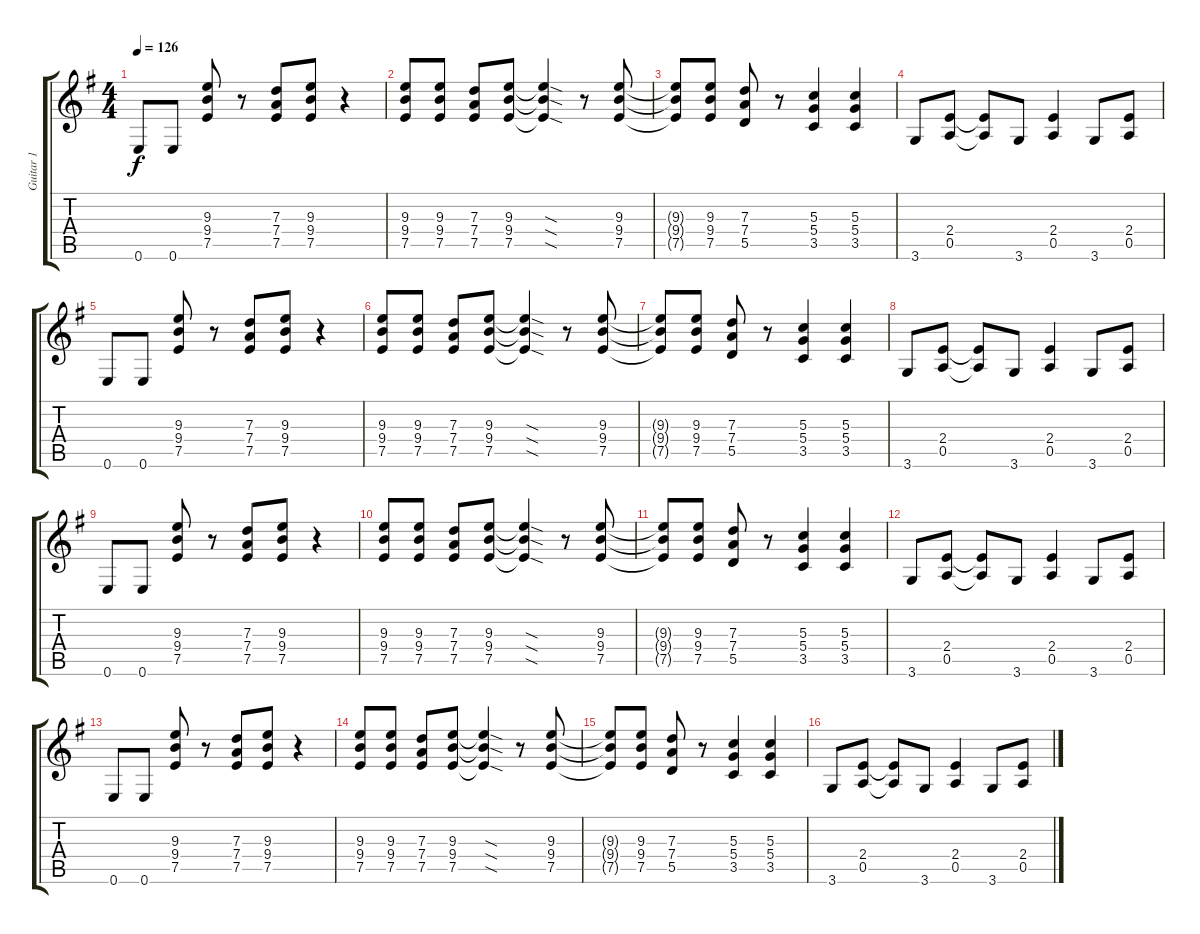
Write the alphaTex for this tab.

\track ("Guitar 1" "Guitar 1") {instrument overdrivenguitar}
\staff {score tabs}
\tuning (E4 B3 G3 D3 A2 E2) {hide}
\ts (4 4)
\tempo 126
\clef g2
\ks g
0.6.8{dy f} 0.6.8 (9.3 9.4 7.5).8 r.8 (7.3 7.4 7.5).8 (9.3 9.4 7.5).8 r.4 |
(9.3 9.4 7.5).8 (9.3 9.4 7.5).8 (7.3 7.4 7.5).8 (9.3 9.4 7.5).8 (9.3{sod t} 9.4{sod t} 7.5{sod t}).4 r.8 (9.3 9.4 7.5).8 |
(9.3{t} 9.4{t} 7.5{t}).8 (9.3 9.4 7.5).8 (7.3 7.4 5.5).8 r.8 (5.3 5.4 3.5).4 (5.3 5.4 3.5).4 |
3.6.8 (2.4 0.5).8 (2.4{t} 0.5{t}).8 3.6.8 (2.4 0.5).4 3.6.8 (2.4 0.5).8 |
0.6.8 0.6.8 (9.3 9.4 7.5).8 r.8 (7.3 7.4 7.5).8 (9.3 9.4 7.5).8 r.4 |
(9.3 9.4 7.5).8 (9.3 9.4 7.5).8 (7.3 7.4 7.5).8 (9.3 9.4 7.5).8 (9.3{sod t} 9.4{sod t} 7.5{sod t}).4 r.8 (9.3 9.4 7.5).8 |
(9.3{t} 9.4{t} 7.5{t}).8 (9.3 9.4 7.5).8 (7.3 7.4 5.5).8 r.8 (5.3 5.4 3.5).4 (5.3 5.4 3.5).4 |
3.6.8 (2.4 0.5).8 (2.4{t} 0.5{t}).8 3.6.8 (2.4 0.5).4 3.6.8 (2.4 0.5).8 |
0.6.8 0.6.8 (9.3 9.4 7.5).8 r.8 (7.3 7.4 7.5).8 (9.3 9.4 7.5).8 r.4 |
(9.3 9.4 7.5).8 (9.3 9.4 7.5).8 (7.3 7.4 7.5).8 (9.3 9.4 7.5).8 (9.3{sod t} 9.4{sod t} 7.5{sod t}).4 r.8 (9.3 9.4 7.5).8 |
(9.3{t} 9.4{t} 7.5{t}).8 (9.3 9.4 7.5).8 (7.3 7.4 5.5).8 r.8 (5.3 5.4 3.5).4 (5.3 5.4 3.5).4 |
3.6.8 (2.4 0.5).8 (2.4{t} 0.5{t}).8 3.6.8 (2.4 0.5).4 3.6.8 (2.4 0.5).8 |
0.6.8 0.6.8 (9.3 9.4 7.5).8 r.8 (7.3 7.4 7.5).8 (9.3 9.4 7.5).8 r.4 |
(9.3 9.4 7.5).8 (9.3 9.4 7.5).8 (7.3 7.4 7.5).8 (9.3 9.4 7.5).8 (9.3{sod t} 9.4{sod t} 7.5{sod t}).4 r.8 (9.3 9.4 7.5).8 |
(9.3{t} 9.4{t} 7.5{t}).8 (9.3 9.4 7.5).8 (7.3 7.4 5.5).8 r.8 (5.3 5.4 3.5).4 (5.3 5.4 3.5).4 |
3.6.8 (2.4 0.5).8 (2.4{t} 0.5{t}).8 3.6.8 (2.4 0.5).4 3.6.8 (2.4 0.5).8
